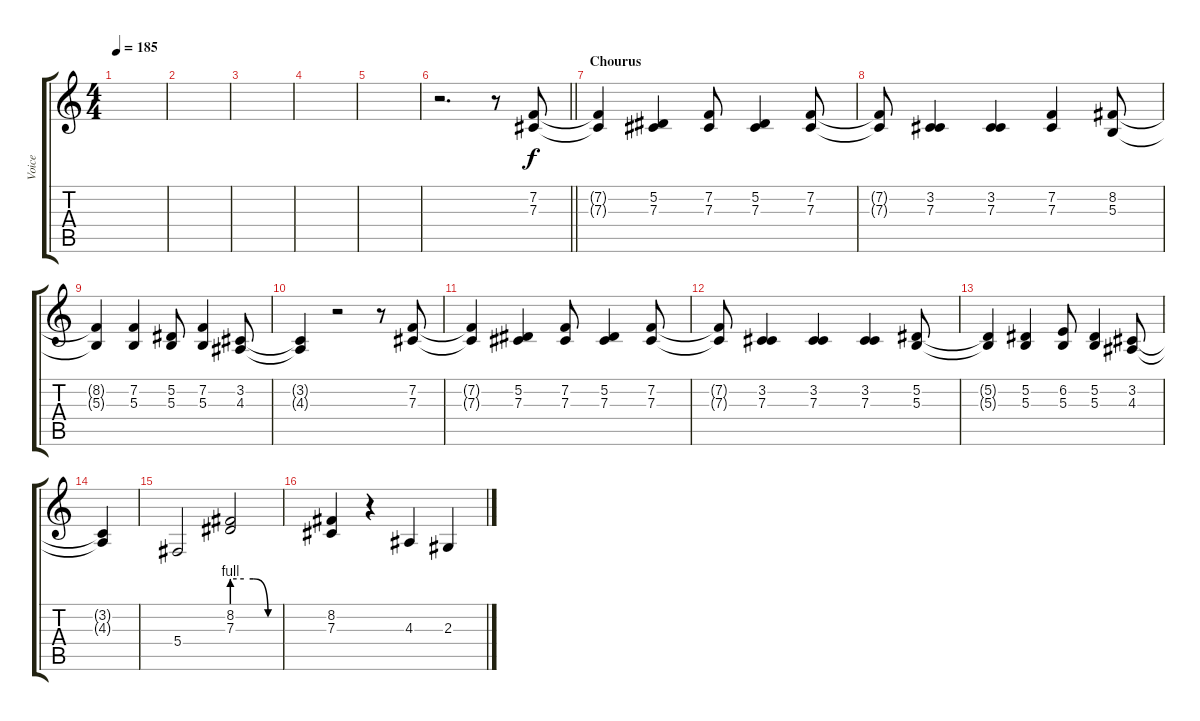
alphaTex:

\track ("Voice" "Voice") {instrument drawbarorgan}
\staff {score tabs}
\tuning (Eb4 Bb3 Gb3 Db3 Ab2 Eb2) {hide}
\ts (4 4)
\tempo 185
\clef g2
\ks c
|
|
|
|
|
\barLineRight lightlight
r.2{d} r.8 (7.2 7.3).8 |
\section ("" "Chourus")
(7.2{t} 7.3{t}).4 (5.2 7.3).4 (7.2 7.3).8 (5.2 7.3).4 (7.2 7.3).8 |
(7.2{t} 7.3{t}).8 (3.2 7.3).4 (3.2 7.3).4 (7.2 7.3).4 (8.2 5.3).8 |
(8.2{t} 5.3{t}).4 (7.2 5.3).4 (5.2 5.3).8 (7.2 5.3).4 (3.2 4.3).8 |
(3.2{t} 4.3{t}).4 r.2 r.8 (7.2 7.3).8 |
(7.2{t} 7.3{t}).4 (5.2 7.3).4 (7.2 7.3).8 (5.2 7.3).4 (7.2 7.3).8 |
(7.2{t} 7.3{t}).8 (3.2 7.3).4 (3.2 7.3).4 (3.2 7.3).4 (5.2 5.3).8 |
(5.2{t} 5.3{t}).4 (5.2 5.3).4 (6.2 5.3).8 (5.2 5.3).4 (3.2 4.3).8 |
(3.2{t} 4.3{t}).4 |
5.4.2 (8.2 7.3{be (custom 0 4 15 4 27 4 46 0 60 0)}).2 |
(8.2 7.3).4 r.4 4.3.4 2.3.4
